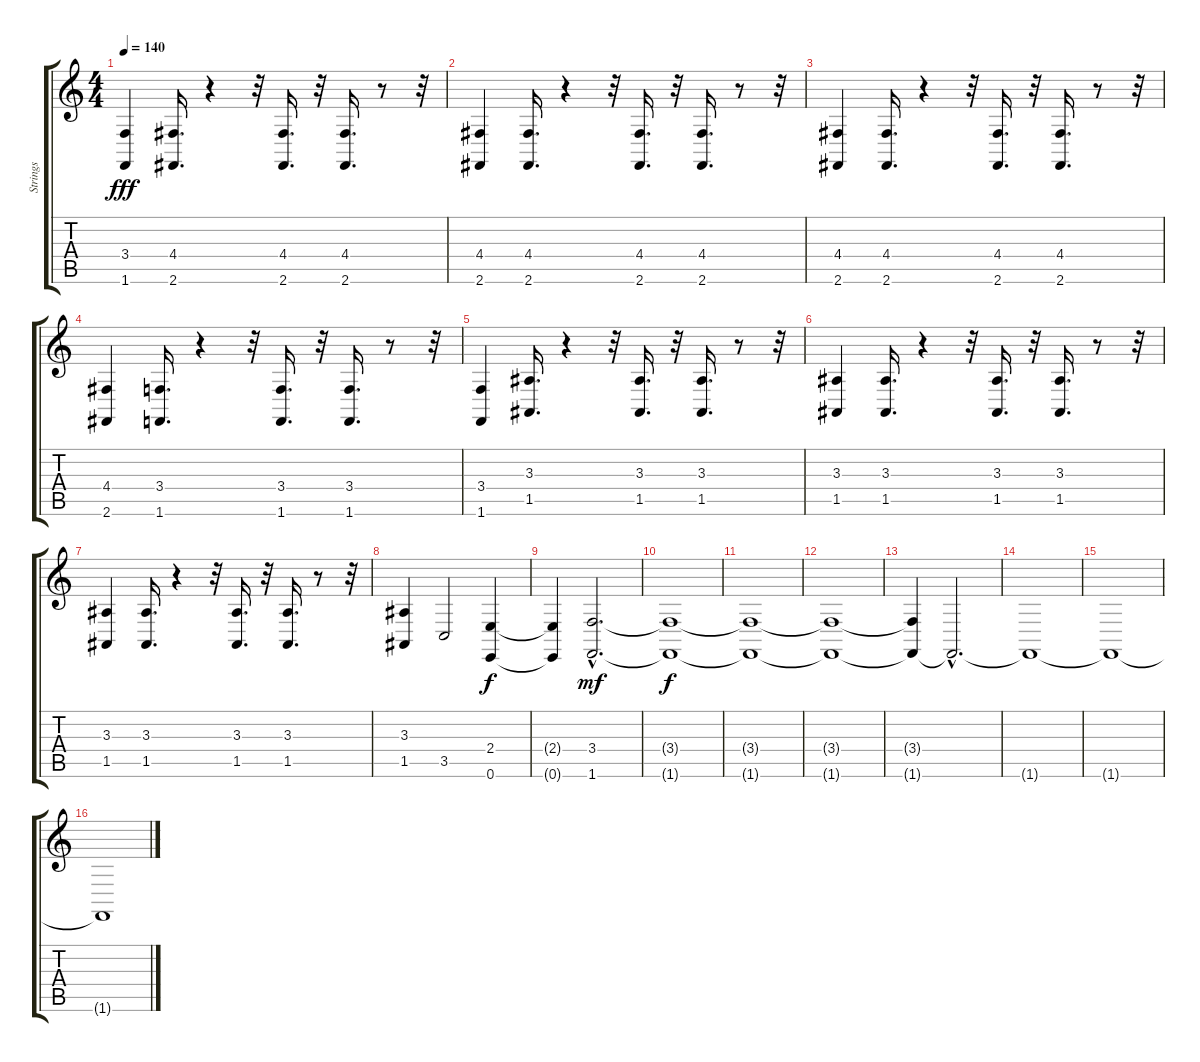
\track ("Strings" "Strings") {instrument stringensemble1}
\staff {score tabs}
\tuning (E4 B3 G3 D3 A2 E2) {hide}
\ts (4 4)
\tempo 140
\clef g2
\ks c
(3.4 1.6).4{dy fff} (4.4 2.6).16{d} r.4 r.32 (4.4 2.6).16{d} r.32 (4.4 2.6).16{d} r.8 r.32 |
(4.4 2.6).4 (4.4 2.6).16{d} r.4 r.32 (4.4 2.6).16{d} r.32 (4.4 2.6).16{d} r.8 r.32 |
(4.4 2.6).4 (4.4 2.6).16{d} r.4 r.32 (4.4 2.6).16{d} r.32 (4.4 2.6).16{d} r.8 r.32 |
(4.4 2.6).4 (3.4 1.6).16{d} r.4 r.32 (3.4 1.6).16{d} r.32 (3.4 1.6).16{d} r.8 r.32 |
(3.4 1.6).4 (3.3 1.5).16{d} r.4 r.32 (3.3 1.5).16{d} r.32 (3.3 1.5).16{d} r.8 r.32 |
(3.3 1.5).4 (3.3 1.5).16{d} r.4 r.32 (3.3 1.5).16{d} r.32 (3.3 1.5).16{d} r.8 r.32 |
(3.3 1.5).4 (3.3 1.5).16{d} r.4 r.32 (3.3 1.5).16{d} r.32 (3.3 1.5).16{d} r.8 r.32 |
(3.3 1.5).4 3.5.2 (2.4 0.6).4{dy f} |
(2.4{t} 0.6{t}).4 (3.4{hac} 1.6{hac}).2{d dy mf} |
(3.4{t} 1.6{t}).1{dy f} |
(3.4{t} 1.6{t}).1 |
(3.4{t} 1.6{t}).1 |
(3.4{t} 1.6{t}).4 1.6{hac t}.2{d} |
1.6{t}.1 |
1.6{t}.1 |
1.6{t}.1
